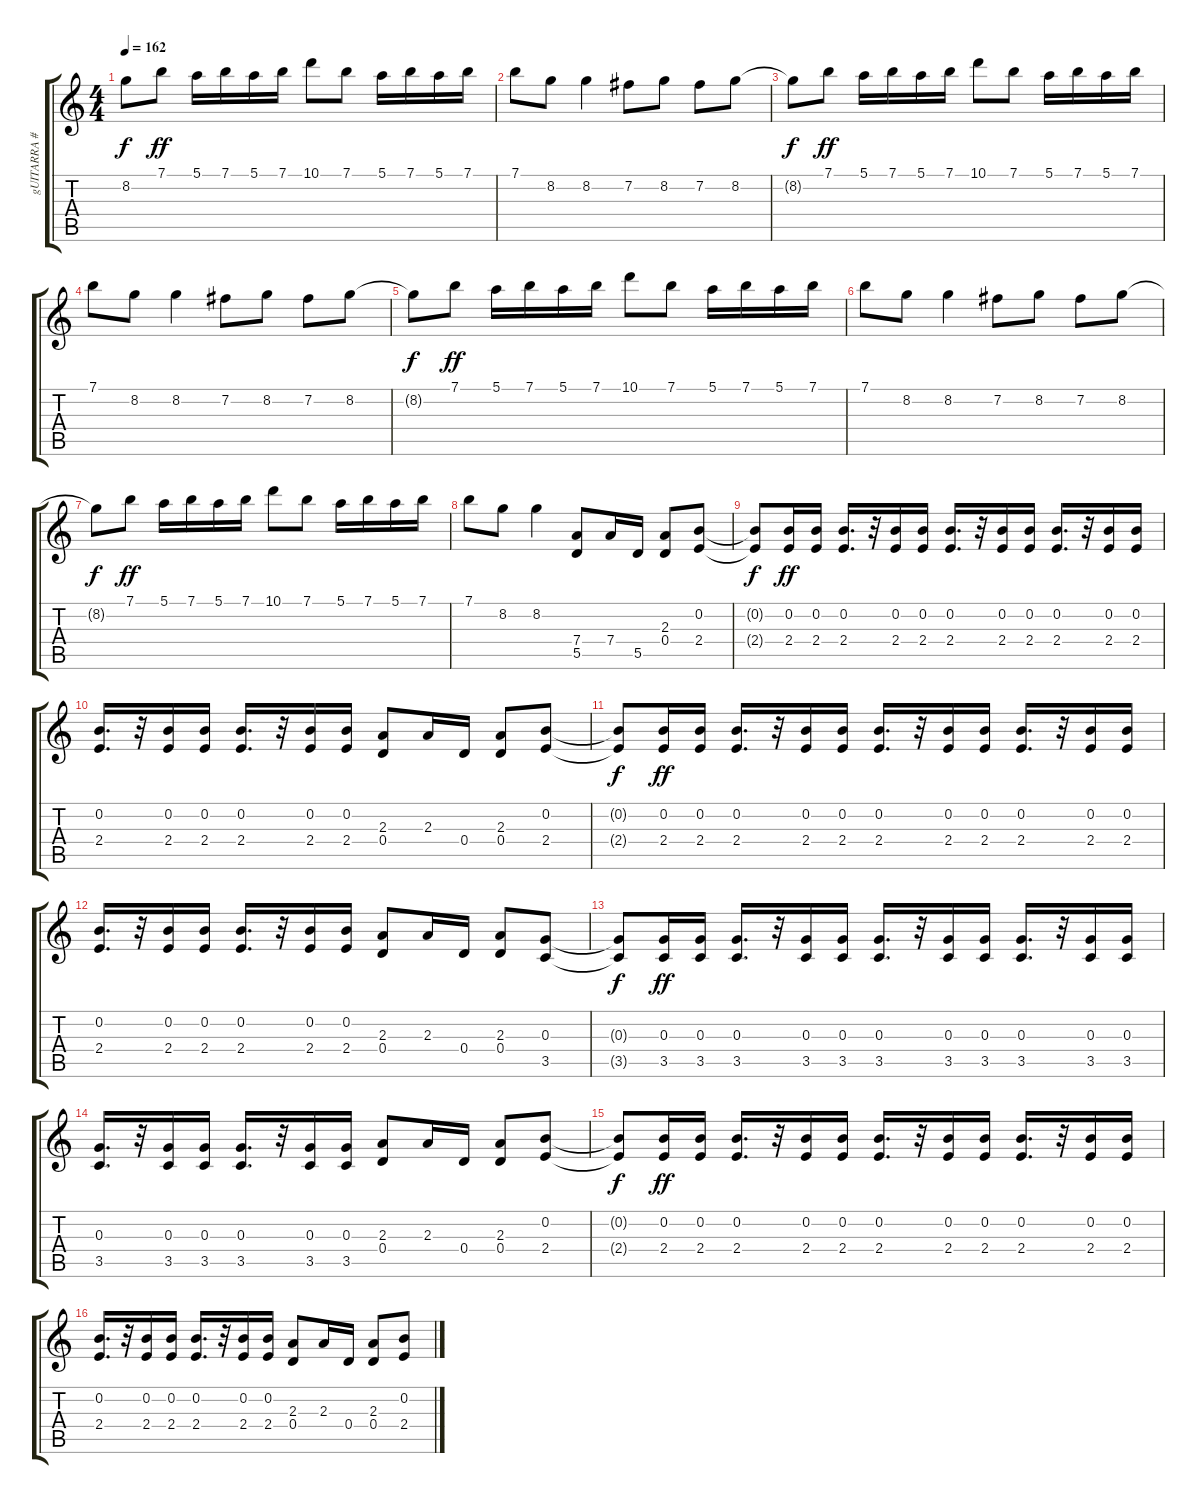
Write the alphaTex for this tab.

\track ("gUITARRA #1" "gUITARRA #") {instrument overdrivenguitar}
\staff {score tabs}
\tuning (E4 B3 G3 D3 A2 E2) {hide}
\ts (4 4)
\tempo 162
\clef g2
\ks c
8.2{t}.8{dy f} 7.1.8{dy ff} 5.1.16 7.1.16 5.1.16 7.1.16 10.1.8 7.1.8 5.1.16 7.1.16 5.1.16 7.1.16 |
7.1.8 8.2.8 8.2.4 7.2.8 8.2.8 7.2.8 8.2.8 |
8.2{t}.8{dy f} 7.1.8{dy ff} 5.1.16 7.1.16 5.1.16 7.1.16 10.1.8 7.1.8 5.1.16 7.1.16 5.1.16 7.1.16 |
7.1.8 8.2.8 8.2.4 7.2.8 8.2.8 7.2.8 8.2.8 |
8.2{t}.8{dy f} 7.1.8{dy ff} 5.1.16 7.1.16 5.1.16 7.1.16 10.1.8 7.1.8 5.1.16 7.1.16 5.1.16 7.1.16 |
7.1.8 8.2.8 8.2.4 7.2.8 8.2.8 7.2.8 8.2.8 |
8.2{t}.8{dy f} 7.1.8{dy ff} 5.1.16 7.1.16 5.1.16 7.1.16 10.1.8 7.1.8 5.1.16 7.1.16 5.1.16 7.1.16 |
7.1.8 8.2.8 8.2.4 (7.4 5.5).8 7.4.16 5.5.16 (2.3 0.4).8 (0.2 2.4).8 |
(0.2{t} 2.4{t}).8{dy f} (0.2 2.4).16{dy ff} (0.2 2.4).16 (0.2 2.4).16{d} r.32 (0.2 2.4).16 (0.2 2.4).16 (0.2 2.4).16{d} r.32 (0.2 2.4).16 (0.2 2.4).16 (0.2 2.4).16{d} r.32 (0.2 2.4).16 (0.2 2.4).16 |
(0.2 2.4).16{d} r.32 (0.2 2.4).16 (0.2 2.4).16 (0.2 2.4).16{d} r.32 (0.2 2.4).16 (0.2 2.4).16 (2.3 0.4).8 2.3.16 0.4.16 (2.3 0.4).8 (0.2 2.4).8 |
(0.2{t} 2.4{t}).8{dy f} (0.2 2.4).16{dy ff} (0.2 2.4).16 (0.2 2.4).16{d} r.32 (0.2 2.4).16 (0.2 2.4).16 (0.2 2.4).16{d} r.32 (0.2 2.4).16 (0.2 2.4).16 (0.2 2.4).16{d} r.32 (0.2 2.4).16 (0.2 2.4).16 |
(0.2 2.4).16{d} r.32 (0.2 2.4).16 (0.2 2.4).16 (0.2 2.4).16{d} r.32 (0.2 2.4).16 (0.2 2.4).16 (2.3 0.4).8 2.3.16 0.4.16 (2.3 0.4).8 (0.3 3.5).8 |
(0.3{t} 3.5{t}).8{dy f} (0.3 3.5).16{dy ff} (0.3 3.5).16 (0.3 3.5).16{d} r.32 (0.3 3.5).16 (0.3 3.5).16 (0.3 3.5).16{d} r.32 (0.3 3.5).16 (0.3 3.5).16 (0.3 3.5).16{d} r.32 (0.3 3.5).16 (0.3 3.5).16 |
(0.3 3.5).16{d} r.32 (0.3 3.5).16 (0.3 3.5).16 (0.3 3.5).16{d} r.32 (0.3 3.5).16 (0.3 3.5).16 (2.3 0.4).8 2.3.16 0.4.16 (2.3 0.4).8 (0.2 2.4).8 |
(0.2{t} 2.4{t}).8{dy f} (0.2 2.4).16{dy ff} (0.2 2.4).16 (0.2 2.4).16{d} r.32 (0.2 2.4).16 (0.2 2.4).16 (0.2 2.4).16{d} r.32 (0.2 2.4).16 (0.2 2.4).16 (0.2 2.4).16{d} r.32 (0.2 2.4).16 (0.2 2.4).16 |
(0.2 2.4).16{d} r.32 (0.2 2.4).16 (0.2 2.4).16 (0.2 2.4).16{d} r.32 (0.2 2.4).16 (0.2 2.4).16 (2.3 0.4).8 2.3.16 0.4.16 (2.3 0.4).8 (0.2 2.4).8
